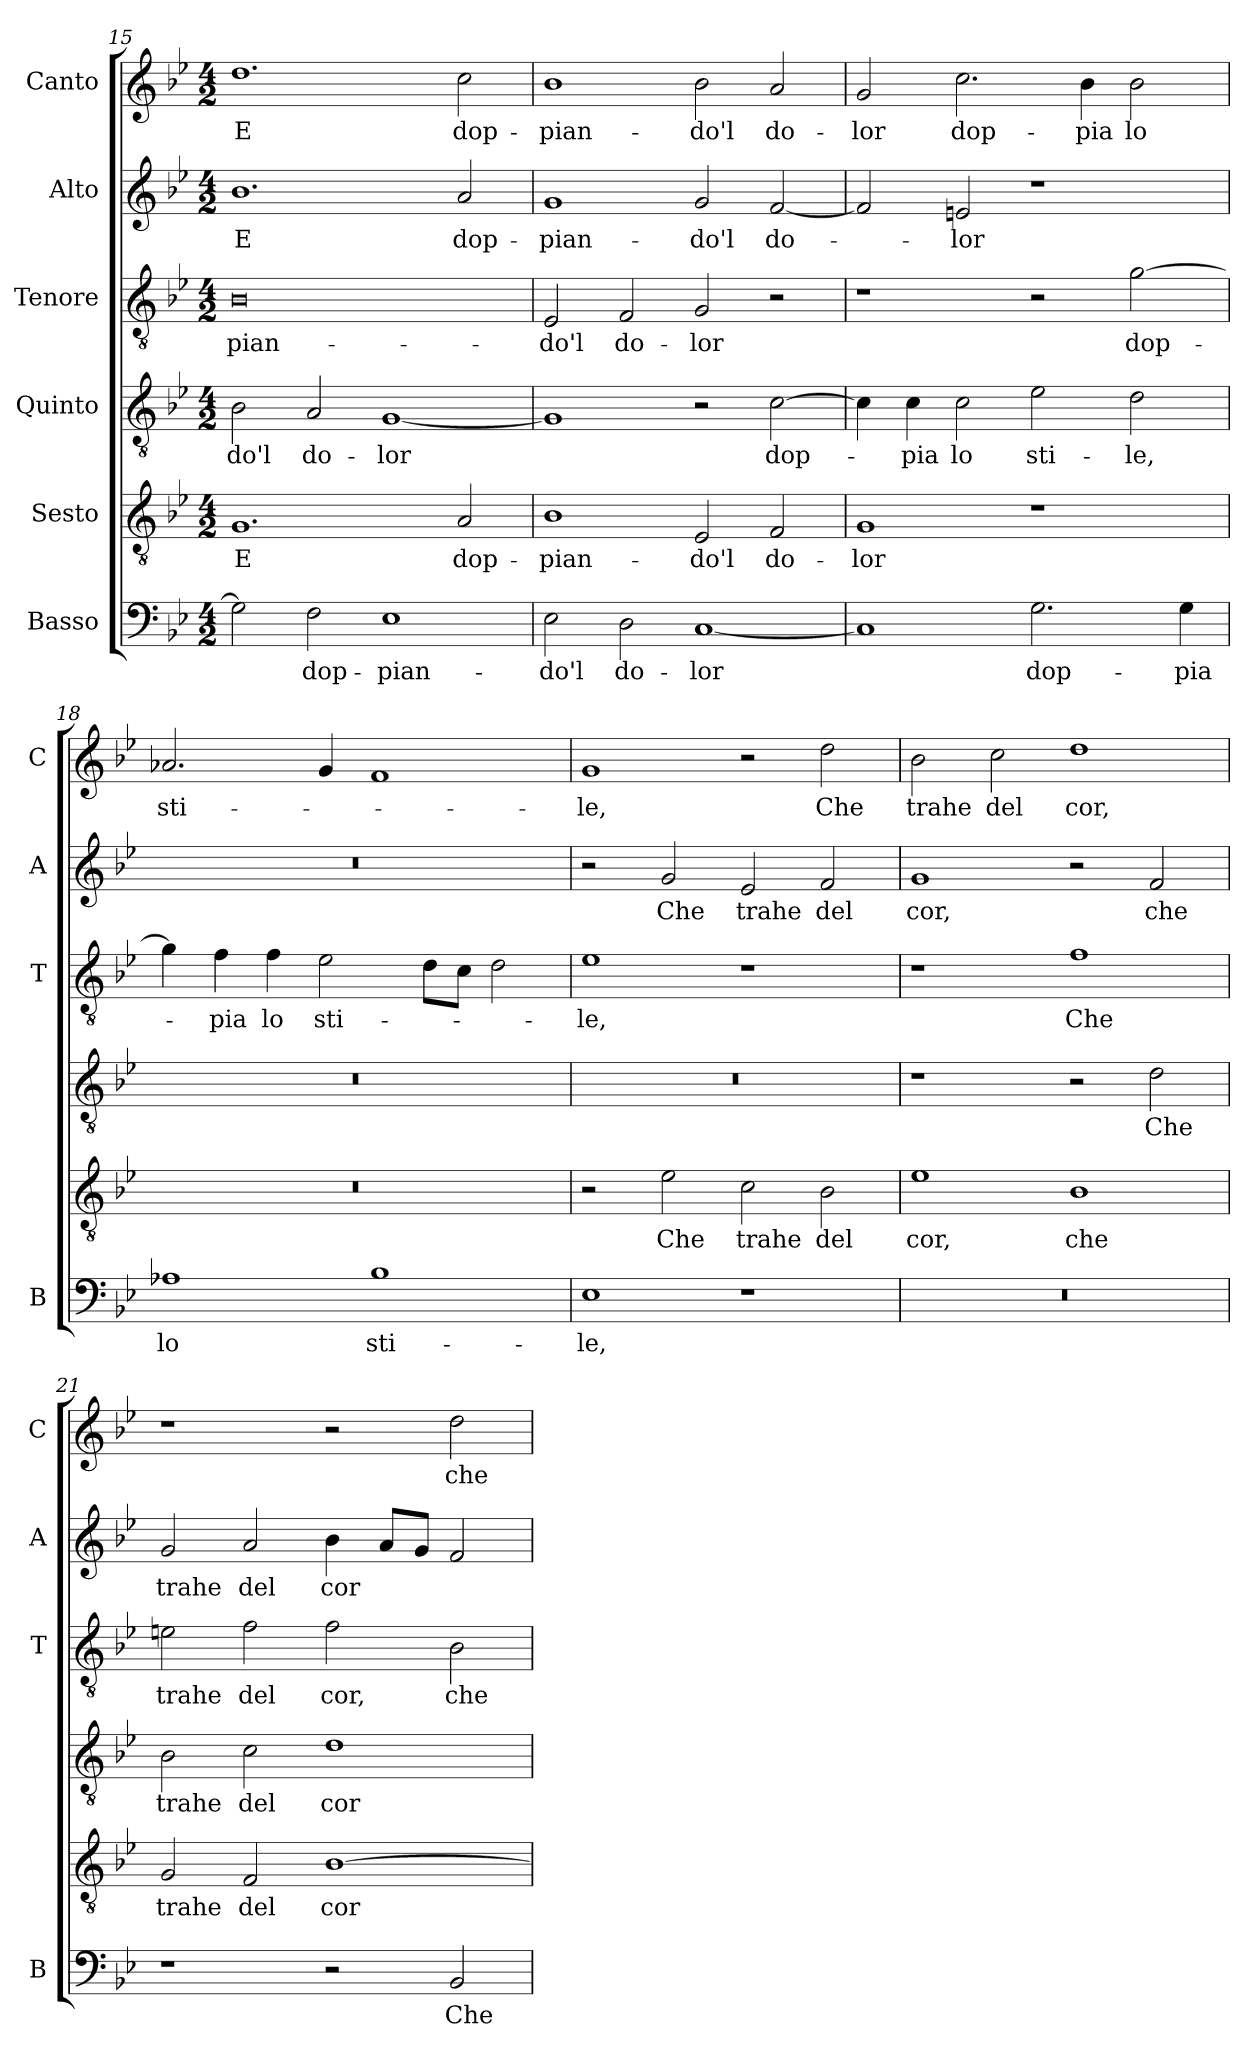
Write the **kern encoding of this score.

**kern	**text	**kern	**text	**kern	**text	**kern	**text	**kern	**text	**kern	**text
*part6	*part6	*part5	*part5	*part4	*part4	*part3	*part3	*part2	*part2	*part1	*part1
*staff6	*staff6	*staff5	*staff5	*staff4	*staff4	*staff3	*staff3	*staff2	*staff2	*staff1	*staff1
*I"Basso	*	*I"Sesto	*	*I"Quinto	*	*I"Tenore	*	*I"Alto	*	*I"Canto	*
*I'B	*	*	*	*	*	*I'T	*	*I'A	*	*I'C	*
*clefF4	*	*clefGv2	*	*clefGv2	*	*clefGv2	*	*clefG2	*	*clefG2	*
*k[b-e-]	*	*k[b-e-]	*	*k[b-e-]	*	*k[b-e-]	*	*k[b-e-]	*	*k[b-e-]	*
*B-:	*	*B-:	*	*B-:	*	*B-:	*	*B-:	*	*B-:	*
*M4/2	*	*M4/2	*	*M4/2	*	*M4/2	*	*M4/2	*	*M4/2	*
=15	=15	=15	=15	=15	=15	=15	=15	=15	=15	=15	=15
!	!	!	!LO:LY:b	!	!LO:LY:b	!	!LO:LY:b	!	!LO:LY:b	!	!LO:LY:b
2G\]	.	1.G	E	2B-\	-do'l	0B-	-pian-	1.b-	E	1.dd	E
!	!LO:LY:b	!	!	!	!LO:LY:b	!	!	!	!	!	!
2F\	dop-	.	.	2A/	do-	.	.	.	.	.	.
!	!LO:LY:b	!	!	!	!LO:LY:b	!	!	!	!	!	!
1E-	-pian-	.	.	[1G	-lor	.	.	.	.	.	.
!	!	!	!LO:LY:b	!	!	!	!	!	!LO:LY:b	!	!LO:LY:b
.	.	2A/	dop-	.	.	.	.	2a/	dop-	2cc\	dop-
=16	=16	=16	=16	=16	=16	=16	=16	=16	=16	=16	=16
!	!LO:LY:b	!	!LO:LY:b	!	!	!	!LO:LY:b	!	!LO:LY:b	!	!LO:LY:b
2E-\	-do'l	1B-	-pian-	1G]	.	2E-/	-do'l	1g	-pian-	1b-	-pian-
!	!LO:LY:b	!	!	!	!	!	!LO:LY:b	!	!	!	!
2D\	do-	.	.	.	.	2F/	do-	.	.	.	.
!	!LO:LY:b	!	!LO:LY:b	!	!	!	!LO:LY:b	!	!LO:LY:b	!	!LO:LY:b
[1C	-lor	2E-/	-do'l	2r	.	2G/	-lor	2g/	-do'l	2b-\	-do'l
!	!	!	!LO:LY:b	!	!LO:LY:b	!	!	!	!LO:LY:b	!	!LO:LY:b
.	.	2F/	do-	[2c\	dop-	2r	.	[2f/	do-	2a/	do-
!!LO:PB:g=z
=17	=17	=17	=17	=17	=17	=17	=17	=17	=17	=17	=17
!	!	!	!LO:LY:b	!	!	!	!	!	!	!	!LO:LY:b
1C]	.	1G	-lor	4c\]	.	1r	.	2f/]	.	2g/	-lor
!	!	!	!	!	!LO:LY:b	!	!	!	!	!	!
.	.	.	.	4c\	-pia	.	.	.	.	.	.
!	!	!	!	!	!LO:LY:b	!	!	!	!LO:LY:b	!	!LO:LY:b
.	.	.	.	2c\	lo	.	.	2en/	-lor	2.cc\	dop-
!	!LO:LY:b	!	!	!	!LO:LY:b	!	!	!	!	!	!
2.G\	dop-	1r	.	2e-\	sti-	2r	.	1r	.	.	.
!	!	!	!	!	!	!	!	!	!	!	!LO:LY:b
.	.	.	.	.	.	.	.	.	.	4b-\	-pia
!	!	!	!	!	!LO:LY:b	!	!LO:LY:b	!	!	!	!LO:LY:b
.	.	.	.	2d\	-le,	[2g\	dop-	.	.	2b-\	lo
!	!LO:LY:b	!	!	!	!	!	!	!	!	!	!
4G\	-pia	.	.	.	.	.	.	.	.	.	.
=18	=18	=18	=18	=18	=18	=18	=18	=18	=18	=18	=18
!	!LO:LY:b	!	!	!	!	!	!	!	!	!	!LO:LY:b
1A-X	lo	0r	.	0r	.	4g\]	.	0r	.	2.a-X/	sti-
!	!	!	!	!	!	!	!LO:LY:b	!	!	!	!
.	.	.	.	.	.	4f\	-pia	.	.	.	.
!	!	!	!	!	!	!	!LO:LY:b	!	!	!	!
.	.	.	.	.	.	4f\	lo	.	.	.	.
!	!	!	!	!	!	!	!LO:LY:b	!	!	!	!
.	.	.	.	.	.	2e-\	sti-	.	.	4g/	.
!	!LO:LY:b	!	!	!	!	!	!	!	!	!	!
1B-	sti-	.	.	.	.	.	.	.	.	1f	.
.	.	.	.	.	.	8d\L	.	.	.	.	.
.	.	.	.	.	.	8c\J	.	.	.	.	.
.	.	.	.	.	.	2d\	.	.	.	.	.
=19	=19	=19	=19	=19	=19	=19	=19	=19	=19	=19	=19
!	!LO:LY:b	!	!	!	!	!	!LO:LY:b	!	!	!	!LO:LY:b
1E-	-le,	2r	.	0r	.	1e-	-le,	2r	.	1g	-le,
!	!	!	!LO:LY:b	!	!	!	!	!	!LO:LY:b	!	!
.	.	2e-\	Che	.	.	.	.	2g/	Che	.	.
!	!	!	!LO:LY:b	!	!	!	!	!	!LO:LY:b	!	!
1r	.	2c\	trahe	.	.	1r	.	2e-/	trahe	2r	.
!	!	!	!LO:LY:b	!	!	!	!	!	!LO:LY:b	!	!LO:LY:b
.	.	2B-\	del	.	.	.	.	2f/	del	2dd\	Che
=20	=20	=20	=20	=20	=20	=20	=20	=20	=20	=20	=20
!	!	!	!LO:LY:b	!	!	!	!	!	!LO:LY:b	!	!LO:LY:b
0r	.	1e-	cor,	1r	.	1r	.	1g	cor,	2b-\	trahe
!	!	!	!	!	!	!	!	!	!	!	!LO:LY:b
.	.	.	.	.	.	.	.	.	.	2cc\	del
!	!	!	!LO:LY:b	!	!	!	!LO:LY:b	!	!	!	!LO:LY:b
.	.	1B-	che	2r	.	1f	Che	2r	.	1dd	cor,
!	!	!	!	!	!LO:LY:b	!	!	!	!LO:LY:b	!	!
.	.	.	.	2d\	Che	.	.	2f/	che	.	.
!!LO:LB:g=z
=21	=21	=21	=21	=21	=21	=21	=21	=21	=21	=21	=21
!	!	!	!LO:LY:b	!	!LO:LY:b	!	!LO:LY:b	!	!LO:LY:b	!	!
1r	.	2G/	trahe	2B-\	trahe	2en\	trahe	2g/	trahe	1r	.
!	!	!	!LO:LY:b	!	!LO:LY:b	!	!LO:LY:b	!	!LO:LY:b	!	!
.	.	2F/	del	2c\	del	2f\	del	2a/	del	.	.
!	!	!	!LO:LY:b	!	!LO:LY:b	!	!LO:LY:b	!	!LO:LY:b	!	!
2r	.	[1B-	cor	1d	cor	2f\	cor,	4b-\	cor	2r	.
.	.	.	.	.	.	.	.	8a/L	.	.	.
.	.	.	.	.	.	.	.	8g/J	.	.	.
!	!LO:LY:b	!	!	!	!	!	!LO:LY:b	!	!	!	!LO:LY:b
2BB-/	Che	.	.	.	.	2B-\	che	2f/	.	2dd\	che
=	=	=	=	=	=	=	=	=	=	=	=
*-	*-	*-	*-	*-	*-	*-	*-	*-	*-	*-	*-
